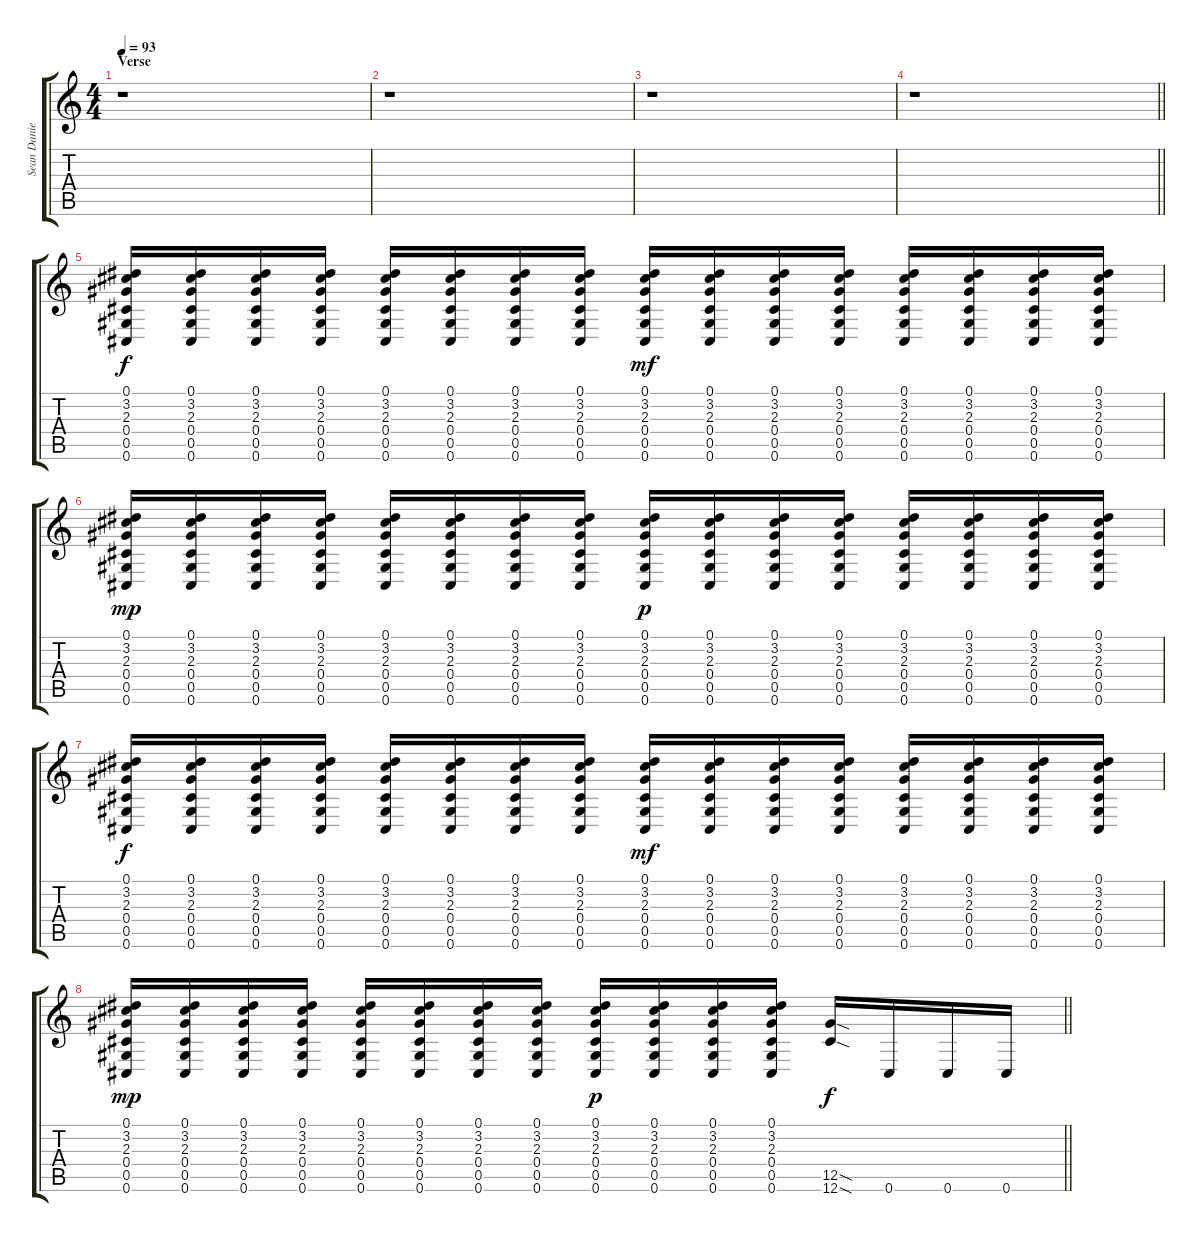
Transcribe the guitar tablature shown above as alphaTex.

\track ("Sean Danielsen (Rhythm Guitar)" "Sean Danie") {instrument distortionguitar}
\staff {score tabs}
\tuning (Eb4 Bb3 Gb3 Db3 Ab2 Db2) {hide}
\ts (4 4)
\section ("" "Verse")
\tempo 93
\clef g2
\ks c
r.1{dy f} |
r.1 |
r.1 |
\barLineRight lightlight
r.1 |
(0.1 3.2 2.3 0.4 0.5 0.6).16{volume 8} (0.1 3.2 2.3 0.4 0.5 0.6).16 (0.1 3.2 2.3 0.4 0.5 0.6).16 (0.1 3.2 2.3 0.4 0.5 0.6).16 (0.1 3.2 2.3 0.4 0.5 0.6).16 (0.1 3.2 2.3 0.4 0.5 0.6).16 (0.1 3.2 2.3 0.4 0.5 0.6).16 (0.1 3.2 2.3 0.4 0.5 0.6).16 (0.1 3.2 2.3 0.4 0.5 0.6).16{dy mf} (0.1 3.2 2.3 0.4 0.5 0.6).16 (0.1 3.2 2.3 0.4 0.5 0.6).16 (0.1 3.2 2.3 0.4 0.5 0.6).16 (0.1 3.2 2.3 0.4 0.5 0.6).16 (0.1 3.2 2.3 0.4 0.5 0.6).16 (0.1 3.2 2.3 0.4 0.5 0.6).16 (0.1 3.2 2.3 0.4 0.5 0.6).16 |
(0.1 3.2 2.3 0.4 0.5 0.6).16{dy mp} (0.1 3.2 2.3 0.4 0.5 0.6).16 (0.1 3.2 2.3 0.4 0.5 0.6).16 (0.1 3.2 2.3 0.4 0.5 0.6).16 (0.1 3.2 2.3 0.4 0.5 0.6).16 (0.1 3.2 2.3 0.4 0.5 0.6).16 (0.1 3.2 2.3 0.4 0.5 0.6).16 (0.1 3.2 2.3 0.4 0.5 0.6).16 (0.1 3.2 2.3 0.4 0.5 0.6).16{dy p} (0.1 3.2 2.3 0.4 0.5 0.6).16 (0.1 3.2 2.3 0.4 0.5 0.6).16 (0.1 3.2 2.3 0.4 0.5 0.6).16 (0.1 3.2 2.3 0.4 0.5 0.6).16 (0.1 3.2 2.3 0.4 0.5 0.6).16 (0.1 3.2 2.3 0.4 0.5 0.6).16 (0.1 3.2 2.3 0.4 0.5 0.6).16 |
(0.1 3.2 2.3 0.4 0.5 0.6).16{dy f} (0.1 3.2 2.3 0.4 0.5 0.6).16 (0.1 3.2 2.3 0.4 0.5 0.6).16 (0.1 3.2 2.3 0.4 0.5 0.6).16 (0.1 3.2 2.3 0.4 0.5 0.6).16 (0.1 3.2 2.3 0.4 0.5 0.6).16 (0.1 3.2 2.3 0.4 0.5 0.6).16 (0.1 3.2 2.3 0.4 0.5 0.6).16 (0.1 3.2 2.3 0.4 0.5 0.6).16{dy mf} (0.1 3.2 2.3 0.4 0.5 0.6).16 (0.1 3.2 2.3 0.4 0.5 0.6).16 (0.1 3.2 2.3 0.4 0.5 0.6).16 (0.1 3.2 2.3 0.4 0.5 0.6).16 (0.1 3.2 2.3 0.4 0.5 0.6).16 (0.1 3.2 2.3 0.4 0.5 0.6).16 (0.1 3.2 2.3 0.4 0.5 0.6).16 |
\barLineRight lightlight
(0.1 3.2 2.3 0.4 0.5 0.6).16{dy mp} (0.1 3.2 2.3 0.4 0.5 0.6).16 (0.1 3.2 2.3 0.4 0.5 0.6).16 (0.1 3.2 2.3 0.4 0.5 0.6).16 (0.1 3.2 2.3 0.4 0.5 0.6).16 (0.1 3.2 2.3 0.4 0.5 0.6).16 (0.1 3.2 2.3 0.4 0.5 0.6).16 (0.1 3.2 2.3 0.4 0.5 0.6).16 (0.1 3.2 2.3 0.4 0.5 0.6).16{dy p} (0.1 3.2 2.3 0.4 0.5 0.6).16 (0.1 3.2 2.3 0.4 0.5 0.6).16 (0.1 3.2 2.3 0.4 0.5 0.6).16 (12.5{sod} 12.6{sod}).16{dy f volume 13} 0.6.16 0.6.16 0.6.16
